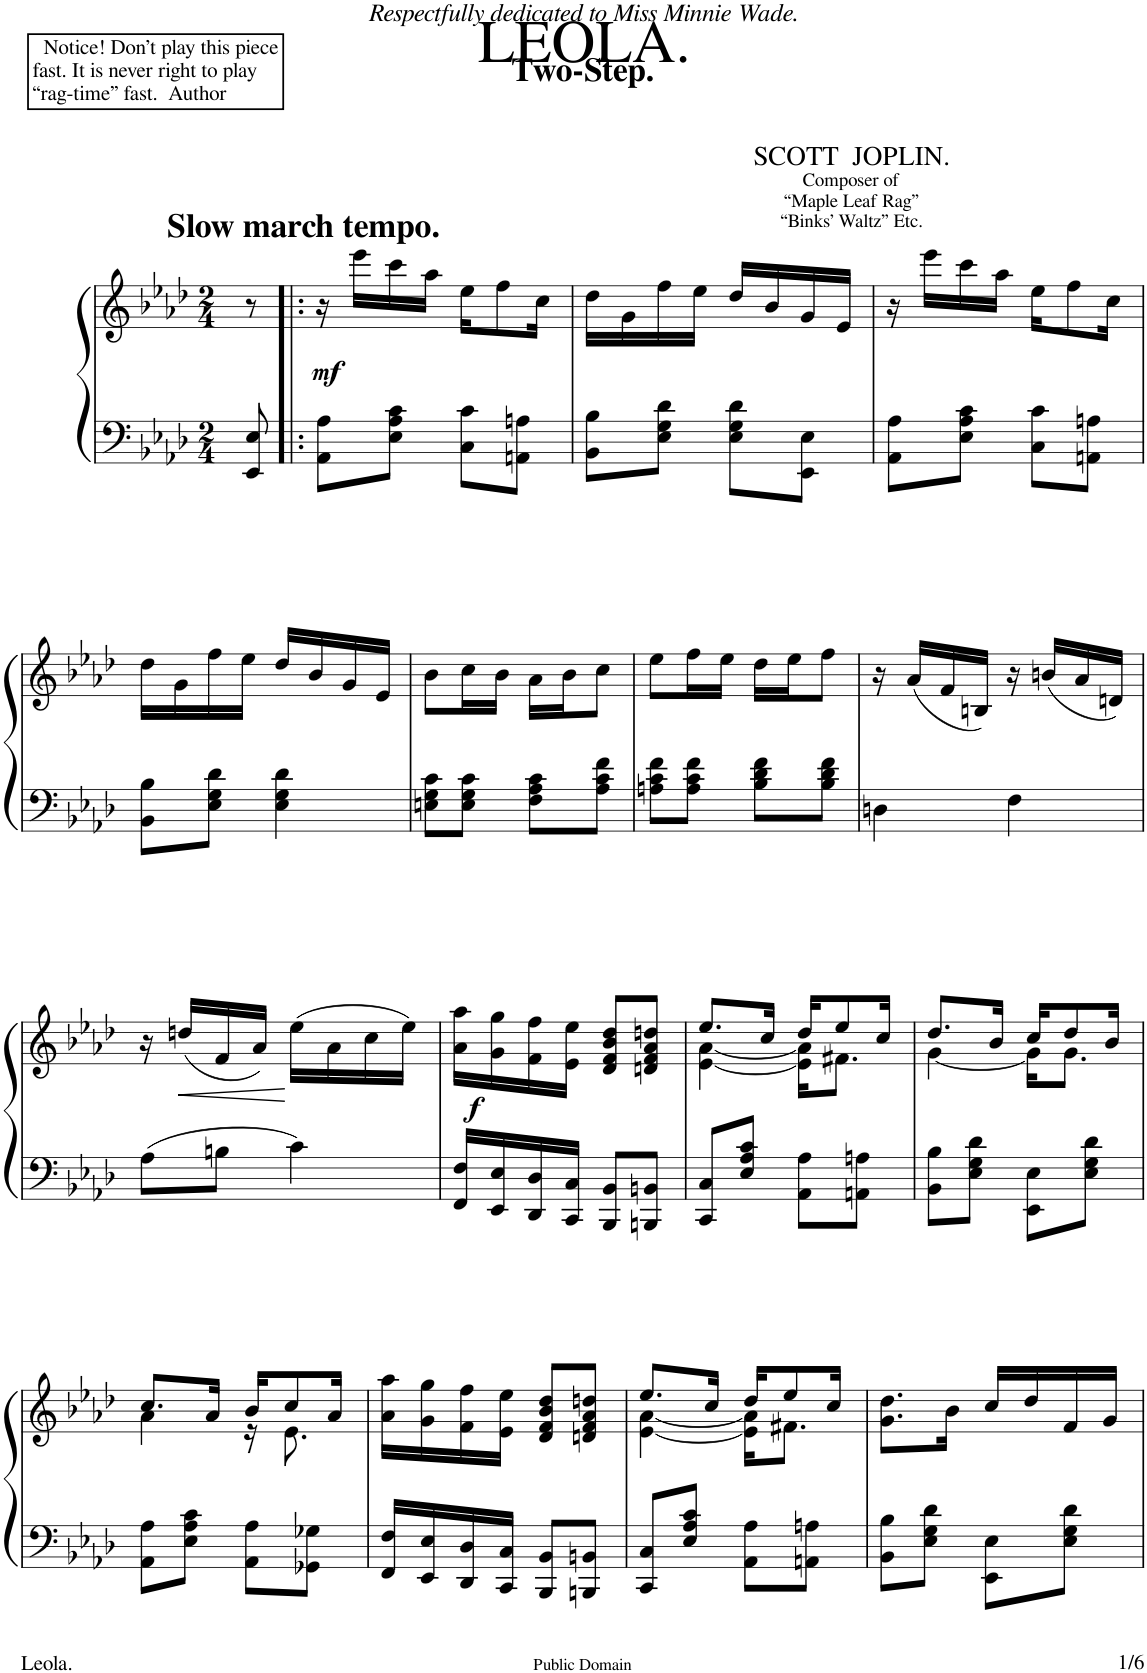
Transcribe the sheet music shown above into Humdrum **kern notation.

**kern	**kern	**dynam
*part1	*part1	*part1
*staff2	*staff1	*staff1/2
*I"Piano	*	*
*I'Pno.	*	*
*clefF4	*clefG2	*
*k[b-e-a-d-]	*k[b-e-a-d-]	*
*A-:	*A-:	*
*M2/4	*M2/4	*
=1	=1	=1
!	!LO:TX:a:B:t=Slow march tempo.	!
8EE-/ 8E-/	8r	.
=2!|:	=2!|:	=2!|:
!	!	!LO:DY:b
8AA-\ 8A-\L	16r	mf
.	16eee-\LL	.
8E-\ 8A-\ 8c\J	16ccc\	.
.	16aa-\JJ	.
8C\ 8c\L	16ee-\KL	.
.	8ff\	.
8AAn\ 8An\J	.	.
.	16cc\Jk	.
=3	=3	=3
8BB-\ 8B-\L	16dd-\LL	.
.	16g\	.
8E-\ 8G\ 8d-\J	16ff\	.
.	16ee-\JJ	.
8E-\ 8G\ 8d-\L	16dd-/LL	.
.	16b-/	.
8EE-\ 8E-\J	16g/	.
.	16e-/JJ	.
=4	=4	=4
8AA-\ 8A-\L	16r	.
.	16eee-\LL	.
8E-\ 8A-\ 8c\J	16ccc\	.
.	16aa-\JJ	.
8C\ 8c\L	16ee-\KL	.
.	8ff\	.
8AAn\ 8An\J	.	.
.	16cc\Jk	.
!!LO:LB:g=z
=5	=5	=5
8BB-\ 8B-\L	16dd-\LL	.
.	16g\	.
8E-\ 8G\ 8d-\J	16ff\	.
.	16ee-\JJ	.
4E-\ 4G\ 4d-\	16dd-/LL	.
.	16b-/	.
.	16g/	.
.	16e-/JJ	.
=6	=6	=6
8En\ 8G\ 8c\L	8b-\L	.
8E\ 8G\ 8c\J	16cc\L	.
.	16b-\JJ	.
8F\ 8A-\ 8c\L	16a-\LL	.
.	16b-\J	.
8A-\ 8c\ 8f\J	8cc\J	.
=7	=7	=7
8An\ 8c\ 8f\L	8ee-\L	.
8A\ 8c\ 8f\J	16ff\L	.
.	16ee-\JJ	.
8B-\ 8d-\ 8f\L	16dd-\LL	.
.	16ee-\J	.
8B-\ 8d-\ 8f\J	8ff\J	.
=8	=8	=8
4Dn\	16r	.
.	(16a-/LL	.
.	16f/	.
.	16Bn/JJ)	.
4F\	16r	.
.	(16bn/LL	.
.	16a-/	.
.	16dn/JJ)	.
!!LO:LB:g=z
=9	=9	=9
8A-\L	16r	.
!	!	!LO:HP:b
.	(16ddn/LL	<
8Bn\J	16f/	.
.	16a-/JJ)	.
4c\	(16ee-\LL	[
.	16a-\	.
.	16cc\	.
.	16ee-\JJ)	.
=10	=10	=10
!	!	!LO:DY:b
16FF/ 16F/LL	16a-\ 16aa-\LL	f
16EE-/ 16E-/	16g\ 16gg\	.
16DD-/ 16D-/	16f\ 16ff\	.
16CC/ 16C/JJ	16e-\ 16ee-\JJ	.
8BBB-/ 8BB-/L	8d-/ 8f/ 8b-/ 8dd-/L	.
8BBBn/ 8BBn/J	8dn/ 8f/ 8a-/ 8ddn/J	.
=11	=11	=11
*	*^	*
8CC/ 8C/L	8.ee-/L	[4e-\ [4a-\	.
8E-/ 8A-/ 8c/J	.	.	.
.	16cc/Jk	.	.
8AA-\ 8A-\L	16dd-/KL	16e-\] 16a-\]KL	.
.	8ee-/	8.f#X\J	.
8AAn\ 8An\J	.	.	.
.	16cc/Jk	.	.
=12	=12	=12	=12
8BB-\ 8B-\L	8.dd-/L	[4g\	.
8E-\ 8G\ 8d-\J	.	.	.
.	16b-/Jk	.	.
8EE-\ 8E-\L	16cc/KL	16g\KL]	.
.	8dd-/	8.g\J	.
8E-\ 8G\ 8d-\J	.	.	.
.	16b-/Jk	.	.
!!LO:LB:g=z	!!
=13	=13	=13	=13
8AA-\ 8A-\L	8.cc/L	4a-\	.
8E-\ 8A-\ 8c\J	.	.	.
.	16a-/Jk	.	.
8AA-\ 8A-\L	16b-/KL	16r	.
.	8cc/	8.e-\	.
8GG-X\ 8G-X\J	.	.	.
.	16a-/Jk	.	.
*	*v	*v	*
=14	=14	=14
16FF/ 16F/LL	16a-\ 16aa-\LL	.
16EE-/ 16E-/	16g\ 16gg\	.
16DD-/ 16D-/	16f\ 16ff\	.
16CC/ 16C/JJ	16e-\ 16ee-\JJ	.
8BBB-/ 8BB-/L	8d-/ 8f/ 8b-/ 8dd-/L	.
8BBBn/ 8BBn/J	8dn/ 8f/ 8a-/ 8ddn/J	.
=15	=15	=15
*	*^	*
8CC/ 8C/L	8.ee-/L	[4e-\ [4a-\	.
8E-/ 8A-/ 8c/J	.	.	.
.	16cc/Jk	.	.
8AA-\ 8A-\L	16dd-/KL	16e-\] 16a-\]KL	.
.	8ee-/	8.f#X\J	.
8AAn\ 8An\J	.	.	.
.	16cc/Jk	.	.
*	*v	*v	*
=16	=16	=16
8BB-\ 8B-\L	8.g\ 8.dd-\L	.
8E-\ 8G\ 8d-\J	.	.
.	16b-\Jk	.
8EE-\ 8E-\L	16cc/LL	.
.	16dd-/	.
8E-\ 8G\ 8d-\J	16f/	.
.	16g/JJ	.
=	=	=
*-	*-	*-
